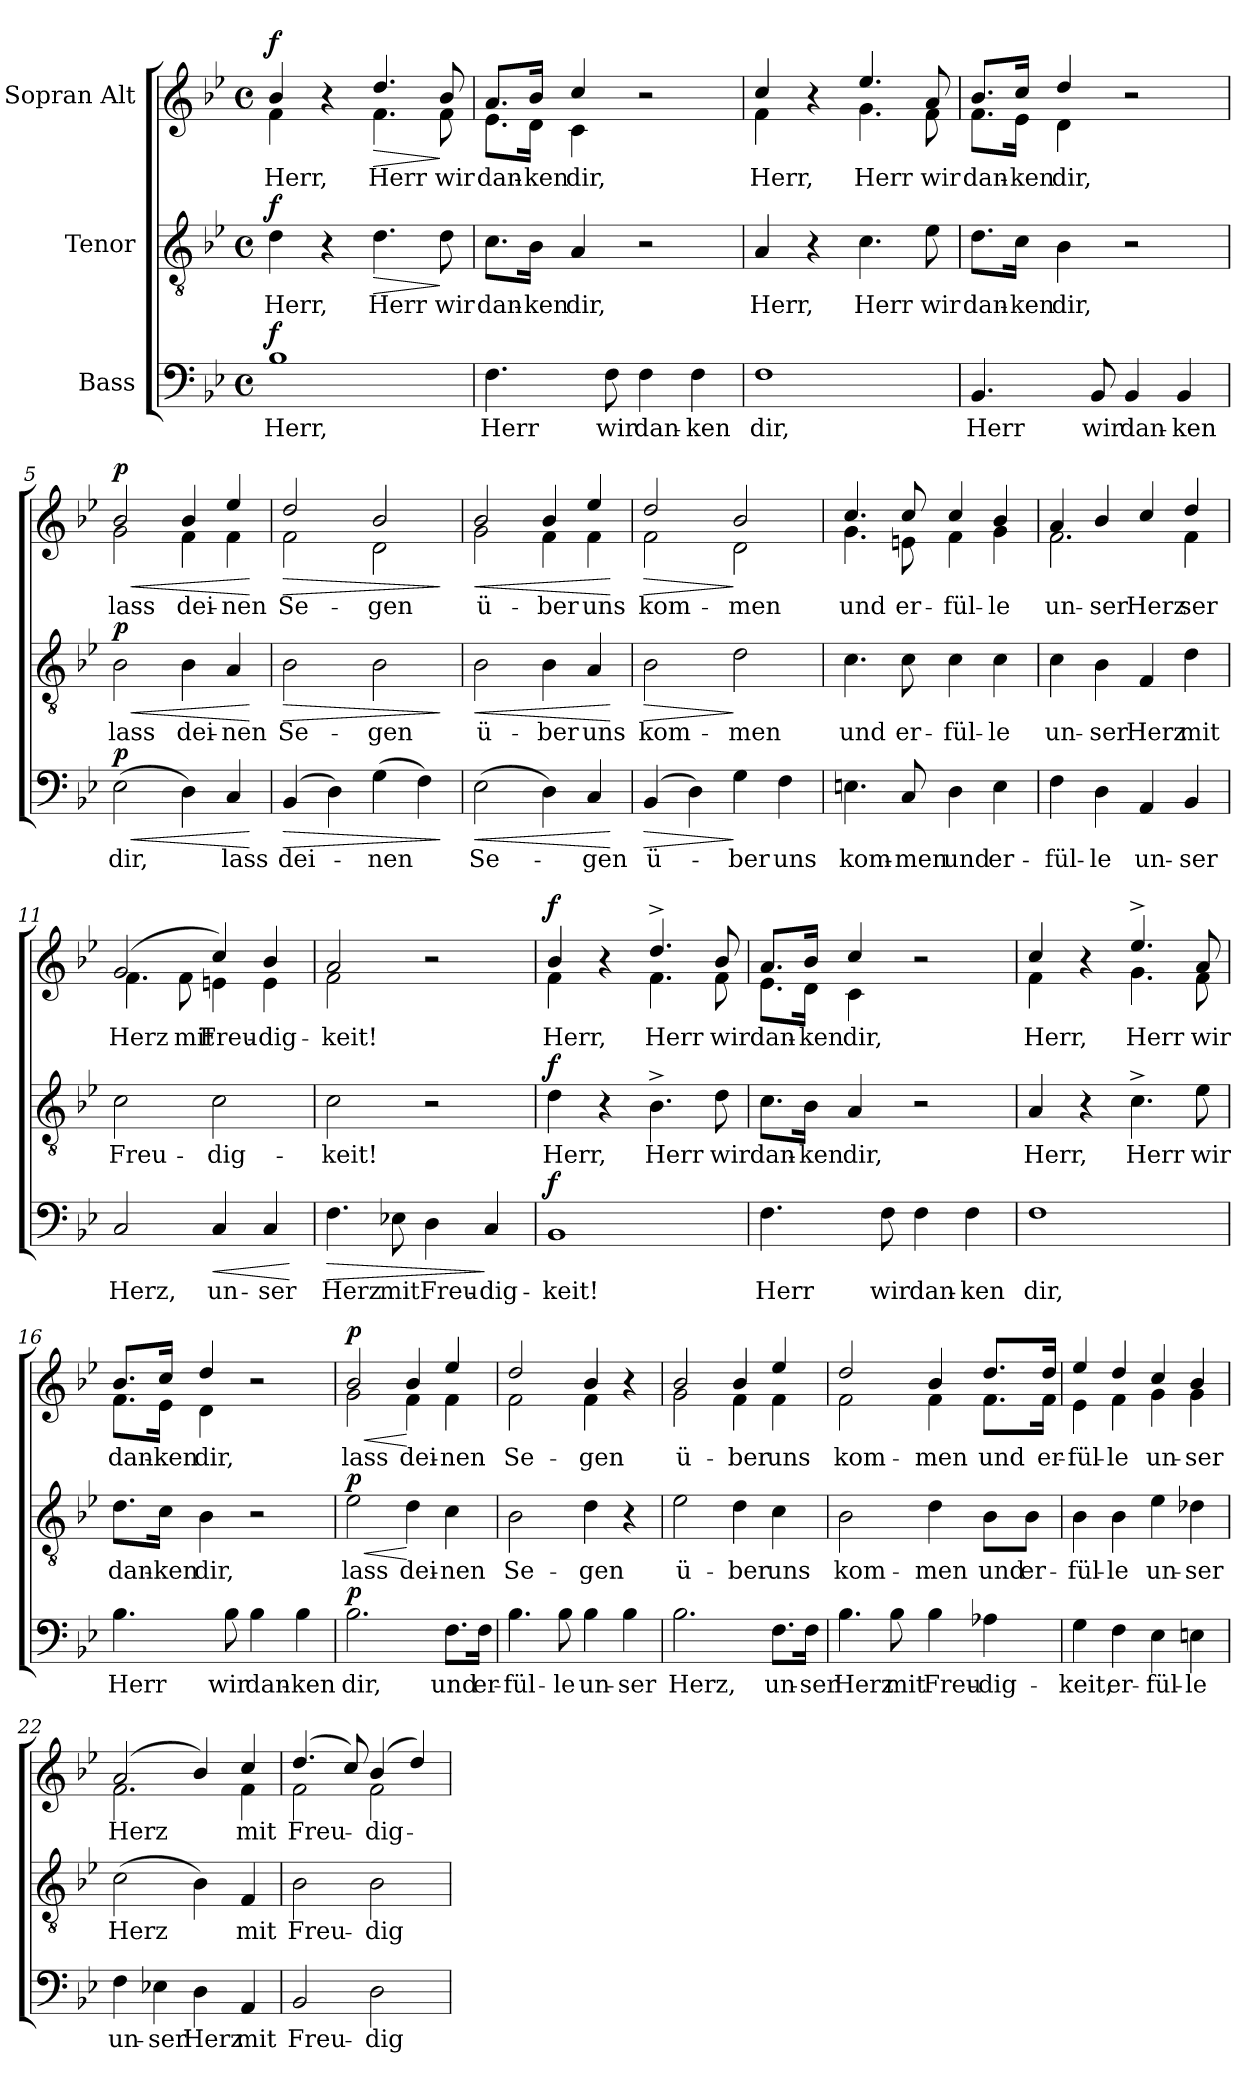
**kern	**text	**dynam	**kern	**text	**dynam	**kern	**text	**dynam
*part3	*part3	*part3	*part2	*part2	*part2	*part1	*part1	*part1
*staff3	*staff3	*staff3	*staff2	*staff2	*staff2	*staff1	*staff1	*staff1
*I"Bass	*	*	*I"Tenor	*	*	*I"Sopran Alt	*	*
*clefF4	*	*	*clefGv2	*	*	*clefG2	*	*
*k[b-e-]	*	*	*k[b-e-]	*	*	*k[b-e-]	*	*
*M4/4	*	*	*M4/4	*	*	*M4/4	*	*
*met(c)	*	*	*met(c)	*	*	*met(c)	*	*
=1	=1	=1	=1	=1	=1	=1	=1	=1
!	!	!	!	!	!	!LO:TX:a:B:t=Mäßig	!	!
!	!LO:LY:b	!LO:DY:a	!	!LO:LY:b	!LO:DY:a	!	!LO:LY:b	!LO:DY:a
*	*	*	*	*	*	*^	*	*
1B-	Herr,	f	4d\	Herr,	f	4b-/	4f\	Herr,	f
.	.	.	4r	.	.	4r	4ryy	.	.
!	!	!	!	!LO:LY:b	!LO:HP:b	!	!	!LO:LY:b	!LO:HP:b
.	.	.	4.d\	Herr	>	4.dd/	4.f\	Herr	>
!	!	!	!	!LO:LY:b	!	!	!	!LO:LY:b	!
.	.	.	8d\	wir	]	8b-/	8f\	wir	]
=2	=2	=2	=2	=2	=2	=2	=2	=2	=2
!	!LO:LY:b	!	!	!LO:LY:b	!	!	!	!LO:LY:b	!
4.F\	Herr	.	8.c\L	dan-	.	8.a/L	8.e-\L	dan-	.
!	!	!	!	!LO:LY:b	!	!	!	!LO:LY:b	!
.	.	.	16B-\Jk	-ken	.	16b-/Jk	16d\Jk	-ken	.
!	!	!	!	!LO:LY:b	!	!	!	!LO:LY:b	!
.	.	.	4A/	dir,	.	4cc/	4c\	dir,	.
!	!LO:LY:b	!	!	!	!	!	!	!	!
8F\	wir	.	.	.	.	.	.	.	.
!	!LO:LY:b	!	!	!	!	!	!	!	!
4F\	dan-	.	2r	.	.	2r	2ryy	.	.
!	!LO:LY:b	!	!	!	!	!	!	!	!
4F\	-ken	.	.	.	.	.	.	.	.
=3	=3	=3	=3	=3	=3	=3	=3	=3	=3
!	!LO:LY:b	!	!	!LO:LY:b	!	!	!	!LO:LY:b	!
1F	dir,	.	4A/	Herr,	.	4cc/	4f\	Herr,	.
.	.	.	4r	.	.	4r	4ryy	.	.
!	!	!	!	!LO:LY:b	!	!	!	!LO:LY:b	!
.	.	.	4.c\	Herr	.	4.ee-/	4.g\	Herr	.
!	!	!	!	!LO:LY:b	!	!	!	!LO:LY:b	!
.	.	.	8e-\	wir	.	8a/	8f\	wir	.
!!LO:LB:g=z	!!
=4	=4	=4	=4	=4	=4	=4	=4	=4	=4
!	!LO:LY:b	!	!	!LO:LY:b	!	!	!	!LO:LY:b	!
4.BB-/	Herr	.	8.d\L	dan-	.	8.b-/L	8.f\L	dan-	.
!	!	!	!	!LO:LY:b	!	!	!	!LO:LY:b	!
.	.	.	16c\Jk	-ken	.	16cc/Jk	16e-\Jk	-ken	.
!	!	!	!	!LO:LY:b	!	!	!	!LO:LY:b	!
.	.	.	4B-\	dir,	.	4dd/	4d\	dir,	.
!	!LO:LY:b	!	!	!	!	!	!	!	!
8BB-/	wir	.	.	.	.	.	.	.	.
!	!LO:LY:b	!	!	!	!	!	!	!	!
4BB-/	dan-	.	2r	.	.	2r	2ryy	.	.
!	!LO:LY:b	!	!	!	!	!	!	!	!
4BB-/	-ken	.	.	.	.	.	.	.	.
=5	=5	=5	=5	=5	=5	=5	=5	=5	=5
!	!LO:LY:b	!LO:HP:b	!	!LO:LY:b	!LO:HP:b	!	!	!LO:LY:b	!LO:HP:b
!	!	!LO:DY:n=1:a	!	!	!LO:DY:n=1:a	!	!	!	!LO:DY:n=1:a
(2E-\	dir,	< p	2B-\	lass	< p	2b-/	2g\	lass	< p
!	!	!	!	!LO:LY:b	!	!	!	!LO:LY:b	!
4D\)	.	.	4B-\	dei-	.	4b-/	4f\	dei-	.
!	!LO:LY:b	!	!	!LO:LY:b	!	!	!	!LO:LY:b	!
4C/	lass	.	4A/	-nen	.	4ee-/	4f\	-nen	.
*	*	*	*	*	*	*v	*v	*	*
.	.	[	.	.	[	.	.	[
=6	=6	=6	=6	=6	=6	=6	=6	=6
!	!LO:LY:b	!LO:HP:b	!	!LO:LY:b	!LO:HP:b	!	!LO:LY:b	!LO:HP:b
*	*	*	*	*	*	*^	*	*
(4BB-/	dei-	>	2B-\	Se-	>	2dd/	2f\	Se-	>
4D\)	.	.	.	.	.	.	.	.	.
!	!LO:LY:b	!	!	!LO:LY:b	!	!	!	!LO:LY:b	!
(4G\	-nen	.	2B-\	-gen	.	2b-/	2d\	-gen	.
4F\)	.	.	.	.	.	.	.	.	.
*	*	*	*	*	*	*v	*v	*	*
.	.	]	.	.	]	.	.	]
=7	=7	=7	=7	=7	=7	=7	=7	=7
!	!LO:LY:b	!LO:HP:b	!	!LO:LY:b	!LO:HP:b	!	!LO:LY:b	!LO:HP:b
*	*	*	*	*	*	*^	*	*
(2E-\	Se-	<	2B-\	ü-	<	2b-/	2g\	ü-	<
!	!	!	!	!LO:LY:b	!	!	!	!LO:LY:b	!
4D\)	.	.	4B-\	-ber	.	4b-/	4f\	-ber	.
!	!LO:LY:b	!	!	!LO:LY:b	!	!	!	!LO:LY:b	!
4C/	-gen	.	4A/	uns	.	4ee-/	4f\	uns	.
*	*	*	*	*	*	*v	*v	*	*
.	.	[	.	.	[	.	.	[
=8	=8	=8	=8	=8	=8	=8	=8	=8
!	!LO:LY:b	!LO:HP:b	!	!LO:LY:b	!LO:HP:b	!	!LO:LY:b	!LO:HP:b
*	*	*	*	*	*	*^	*	*
(4BB-/	ü-	>	2B-\	kom-	>	2dd/	2f\	kom-	>
4D\)	.	.	.	.	.	.	.	.	.
!	!LO:LY:b	!	!	!LO:LY:b	!	!	!	!LO:LY:b	!
4G\	-ber	]	2d\	-men	]	2b-/	2d\	-men	]
!	!LO:LY:b	!	!	!	!	!	!	!	!
4F\	uns	.	.	.	.	.	.	.	.
!!LO:LB:g=z	!!
=9	=9	=9	=9	=9	=9	=9	=9	=9	=9
!	!LO:LY:b	!	!	!LO:LY:b	!	!	!	!LO:LY:b	!
4.En\	kom-	.	4.c\	und	.	4.cc/	4.g\	und	.
!	!LO:LY:b	!	!	!LO:LY:b	!	!	!	!LO:LY:b	!
8C/	-men	.	8c\	er-	.	8cc/	8en\	er-	.
!	!LO:LY:b	!	!	!LO:LY:b	!	!	!	!LO:LY:b	!
4D\	und	.	4c\	-fül-	.	4cc/	4f\	-fül-	.
!	!LO:LY:b	!	!	!LO:LY:b	!	!	!	!LO:LY:b	!
4E\	er-	.	4c\	-le	.	4b-/	4g\	-le	.
=10	=10	=10	=10	=10	=10	=10	=10	=10	=10
!	!LO:LY:b	!	!	!LO:LY:b	!	!	!	!LO:LY:b	!
!	!	!	!	!	!	!	!	!LO:LY:b	!
4F\	-fül-	.	4c\	un-	.	4a/	2.f\	un-	.
!	!LO:LY:b	!	!	!LO:LY:b	!	!	!	!LO:LY:b	!
4D\	-le	.	4B-\	-ser	.	4b-/	.	-ser	.
!	!LO:LY:b	!	!	!LO:LY:b	!	!	!	!LO:LY:b	!
4AA/	un-	.	4F/	Herz	.	4cc/	.	Herz	.
!	!LO:LY:b	!	!	!LO:LY:b	!	!	!	!LO:LY:b	!
!	!	!	!	!	!	!	!	!LO:LY:b	!
4BB-/	-ser	.	4d\	mit	.	4dd/	4f\	-ser	.
=11	=11	=11	=11	=11	=11	=11	=11	=11	=11
!	!LO:LY:b	!	!	!LO:LY:b	!	!	!	!LO:LY:b	!
!	!	!	!	!	!	!	!	!LO:LY:b	!
2C/	Herz,	.	2c\	Freu-	.	(2g/	4.f\	Herz	.
!	!	!	!	!	!	!	!	!LO:LY:b	!
.	.	.	.	.	.	.	8f\	mit	.
!	!LO:LY:b	!LO:HP:b	!	!LO:LY:b	!	!	!	!LO:LY:b	!
4C/	un-	<	2c\	-dig-	.	4cc/)	4en\	Freu-	.
!	!LO:LY:b	!	!	!	!	!	!	!LO:LY:b	!
!	!	!	!	!	!	!	!	!LO:LY:b	!
4C/	-ser	.	.	.	.	4b-/	4e\	-dig-	.
*	*	*	*	*	*	*v	*v	*	*
.	.	[	.	.	.	.	.	.
=12	=12	=12	=12	=12	=12	=12	=12	=12
!	!LO:LY:b	!LO:HP:b	!	!LO:LY:b	!	!	!LO:LY:b	!
*	*	*	*	*	*	*^	*	*
!	!	!	!	!	!	!	!	!LO:LY:b	!
4.F\	Herz	>	2c\	-keit!	.	2a/	2f\	-keit!	.
!	!LO:LY:b	!	!	!	!	!	!	!	!
8E-X\	mit	.	.	.	.	.	.	.	.
!	!LO:LY:b	!	!	!	!	!	!	!	!
4D\	Freu-	.	2r	.	.	2r	2ryy	.	.
!	!LO:LY:b	!	!	!	!	!	!	!	!
4C/	-dig-	]	.	.	.	.	.	.	.
!!LO:PB:g=z	!!
=13	=13	=13	=13	=13	=13	=13	=13	=13	=13
!	!LO:LY:b	!LO:DY:a	!	!LO:LY:b	!LO:DY:a	!	!	!LO:LY:b	!LO:DY:a
1BB-	-keit!	f	4d\	Herr,	f	4b-/	4f\	Herr,	f
.	.	.	4r	.	.	4r	4ryy	.	.
!	!	!	!	!LO:LY:b	!	!	!	!LO:LY:b	!
.	.	.	4.B-^\	Herr	.	4.dd^/	4.f\	Herr	.
!	!	!	!	!LO:LY:b	!	!	!	!LO:LY:b	!
.	.	.	8d\	wir	.	8b-/	8f\	wir	.
=14	=14	=14	=14	=14	=14	=14	=14	=14	=14
!	!LO:LY:b	!	!	!LO:LY:b	!	!	!	!LO:LY:b	!
4.F\	Herr	.	8.c\L	dan-	.	8.a/L	8.e-\L	dan-	.
!	!	!	!	!LO:LY:b	!	!	!	!LO:LY:b	!
.	.	.	16B-\Jk	-ken	.	16b-/Jk	16d\Jk	-ken	.
!	!	!	!	!LO:LY:b	!	!	!	!LO:LY:b	!
.	.	.	4A/	dir,	.	4cc/	4c\	dir,	.
!	!LO:LY:b	!	!	!	!	!	!	!	!
8F\	wir	.	.	.	.	.	.	.	.
!	!LO:LY:b	!	!	!	!	!	!	!	!
4F\	dan-	.	2r	.	.	2r	2ryy	.	.
!	!LO:LY:b	!	!	!	!	!	!	!	!
4F\	-ken	.	.	.	.	.	.	.	.
=15	=15	=15	=15	=15	=15	=15	=15	=15	=15
!	!LO:LY:b	!	!	!LO:LY:b	!	!	!	!LO:LY:b	!
1F	dir,	.	4A/	Herr,	.	4cc/	4f\	Herr,	.
.	.	.	4r	.	.	4r	4ryy	.	.
!	!	!	!	!LO:LY:b	!	!	!	!LO:LY:b	!
.	.	.	4.c^\	Herr	.	4.ee-^/	4.g\	Herr	.
!	!	!	!	!LO:LY:b	!	!	!	!LO:LY:b	!
.	.	.	8e-\	wir	.	8a/	8f\	wir	.
=16	=16	=16	=16	=16	=16	=16	=16	=16	=16
!	!LO:LY:b	!	!	!LO:LY:b	!	!	!	!LO:LY:b	!
4.B-\	Herr	.	8.d\L	dan-	.	8.b-/L	8.f\L	dan-	.
!	!	!	!	!LO:LY:b	!	!	!	!LO:LY:b	!
.	.	.	16c\Jk	-ken	.	16cc/Jk	16e-\Jk	-ken	.
!	!	!	!	!LO:LY:b	!	!	!	!LO:LY:b	!
.	.	.	4B-\	dir,	.	4dd/	4d\	dir,	.
!	!LO:LY:b	!	!	!	!	!	!	!	!
8B-\	wir	.	.	.	.	.	.	.	.
!	!LO:LY:b	!	!	!	!	!	!	!	!
4B-\	dan-	.	2r	.	.	2r	2ryy	.	.
!	!LO:LY:b	!	!	!	!	!	!	!	!
4B-\	-ken	.	.	.	.	.	.	.	.
!!LO:LB:g=z	!!
=17	=17	=17	=17	=17	=17	=17	=17	=17	=17
!	!LO:LY:b	!LO:DY:a	!	!LO:LY:b	!LO:HP:b	!	!	!LO:LY:b	!LO:HP:b
!	!	!	!	!	!LO:DY:n=1:a	!	!	!	!LO:DY:n=1:a
2.B-\	dir,	p	2e-\	lass	< p	2b-/	2g\	lass	< p
!	!	!	!	!LO:LY:b	!	!	!	!LO:LY:b	!
.	.	.	4d\	dei-	[	4b-/	4f\	dei-	[
!	!LO:LY:b	!	!	!LO:LY:b	!	!	!	!LO:LY:b	!
8.F\L	und	.	4c\	-nen	.	4ee-/	4f\	-nen	.
!	!LO:LY:b	!	!	!	!	!	!	!	!
16F\Jk	er-	.	.	.	.	.	.	.	.
=18	=18	=18	=18	=18	=18	=18	=18	=18	=18
!	!LO:LY:b	!	!	!LO:LY:b	!	!	!	!LO:LY:b	!
4.B-\	-fül-	.	2B-\	Se-	.	2dd/	2f\	Se-	.
!	!LO:LY:b	!	!	!	!	!	!	!	!
8B-\	-le	.	.	.	.	.	.	.	.
!	!LO:LY:b	!	!	!LO:LY:b	!	!	!	!LO:LY:b	!
4B-\	un-	.	4d\	-gen	.	4b-/	4f\	-gen	.
!	!LO:LY:b	!	!	!	!	!	!	!	!
4B-\	-ser	.	4r	.	.	4r	4ryy	.	.
=19	=19	=19	=19	=19	=19	=19	=19	=19	=19
!	!LO:LY:b	!	!	!LO:LY:b	!	!	!	!LO:LY:b	!
2.B-\	Herz,	.	2e-\	ü-	.	2b-/	2g\	ü-	.
!	!	!	!	!LO:LY:b	!	!	!	!LO:LY:b	!
.	.	.	4d\	-ber	.	4b-/	4f\	-ber	.
!	!LO:LY:b	!	!	!LO:LY:b	!	!	!	!LO:LY:b	!
8.F\L	un-	.	4c\	uns	.	4ee-/	4f\	uns	.
!	!LO:LY:b	!	!	!	!	!	!	!	!
16F\Jk	-ser	.	.	.	.	.	.	.	.
=20	=20	=20	=20	=20	=20	=20	=20	=20	=20
!	!LO:LY:b	!	!	!LO:LY:b	!	!	!	!LO:LY:b	!
4.B-\	Herz	.	2B-\	kom-	.	2dd/	2f\	kom-	.
!	!LO:LY:b	!	!	!	!	!	!	!	!
8B-\	mit	.	.	.	.	.	.	.	.
!	!LO:LY:b	!	!	!LO:LY:b	!	!	!	!LO:LY:b	!
4B-\	Freu-	.	4d\	-men	.	4b-/	4f\	-men	.
!	!LO:LY:b	!	!	!LO:LY:b	!	!	!	!LO:LY:b	!
4A-X\	-dig-	.	8B-\L	und	.	8.dd/L	8.f\L	und	.
!	!	!	!	!LO:LY:b	!	!	!	!	!
.	.	.	8B-\J	er-	.	.	.	.	.
!	!	!	!	!	!	!	!	!LO:LY:b	!
.	.	.	.	.	.	16dd/Jk	16f\Jk	er-	.
!!LO:LB:g=z	!!
=21	=21	=21	=21	=21	=21	=21	=21	=21	=21
!	!LO:LY:b	!	!	!LO:LY:b	!	!	!	!LO:LY:b	!
4G\	-keit,	.	4B-\	-fül-	.	4ee-/	4e-\	-fül-	.
!	!LO:LY:b	!	!	!LO:LY:b	!	!	!	!LO:LY:b	!
4F\	er-	.	4B-\	-le	.	4dd/	4f\	-le	.
!	!LO:LY:b	!	!	!LO:LY:b	!	!	!	!LO:LY:b	!
4E-\	-fül-	.	4e-\	un-	.	4cc/	4g\	un-	.
!	!LO:LY:b	!	!	!LO:LY:b	!	!	!	!LO:LY:b	!
4En\	-le	.	4d-X\	-ser	.	4b-/	4g\	-ser	.
=22	=22	=22	=22	=22	=22	=22	=22	=22	=22
!	!LO:LY:b	!	!	!LO:LY:b	!	!	!	!LO:LY:b	!
4F\	un-	.	(2c\	Herz	.	(2a/	2.f\	Herz	.
!	!LO:LY:b	!	!	!	!	!	!	!	!
4E-X\	-ser	.	.	.	.	.	.	.	.
!	!LO:LY:b	!	!	!	!	!	!	!	!
4D\	Herz	.	4B-\)	.	.	4b-/)	.	.	.
!	!LO:LY:b	!	!	!LO:LY:b	!	!	!	!LO:LY:b	!
4AA/	mit	.	4F/	mit	.	4cc/	4f\	mit	.
=23	=23	=23	=23	=23	=23	=23	=23	=23	=23
!	!LO:LY:b	!	!	!LO:LY:b	!	!	!	!LO:LY:b	!
2BB-/	Freu-	.	2B-\	Freu-	.	(4.dd/	2f\	Freu-	.
.	.	.	.	.	.	8cc/)	.	.	.
!	!LO:LY:b	!	!	!LO:LY:b	!	!	!	!LO:LY:b	!
2D\	-dig-	.	2B-\	-dig-	.	(4b-/	2f\	-dig-	.
.	.	.	.	.	.	4dd/)	.	.	.
*	*	*	*	*	*	*v	*v	*	*
=	=	=	=	=	=	=	=	=
*-	*-	*-	*-	*-	*-	*-	*-	*-
